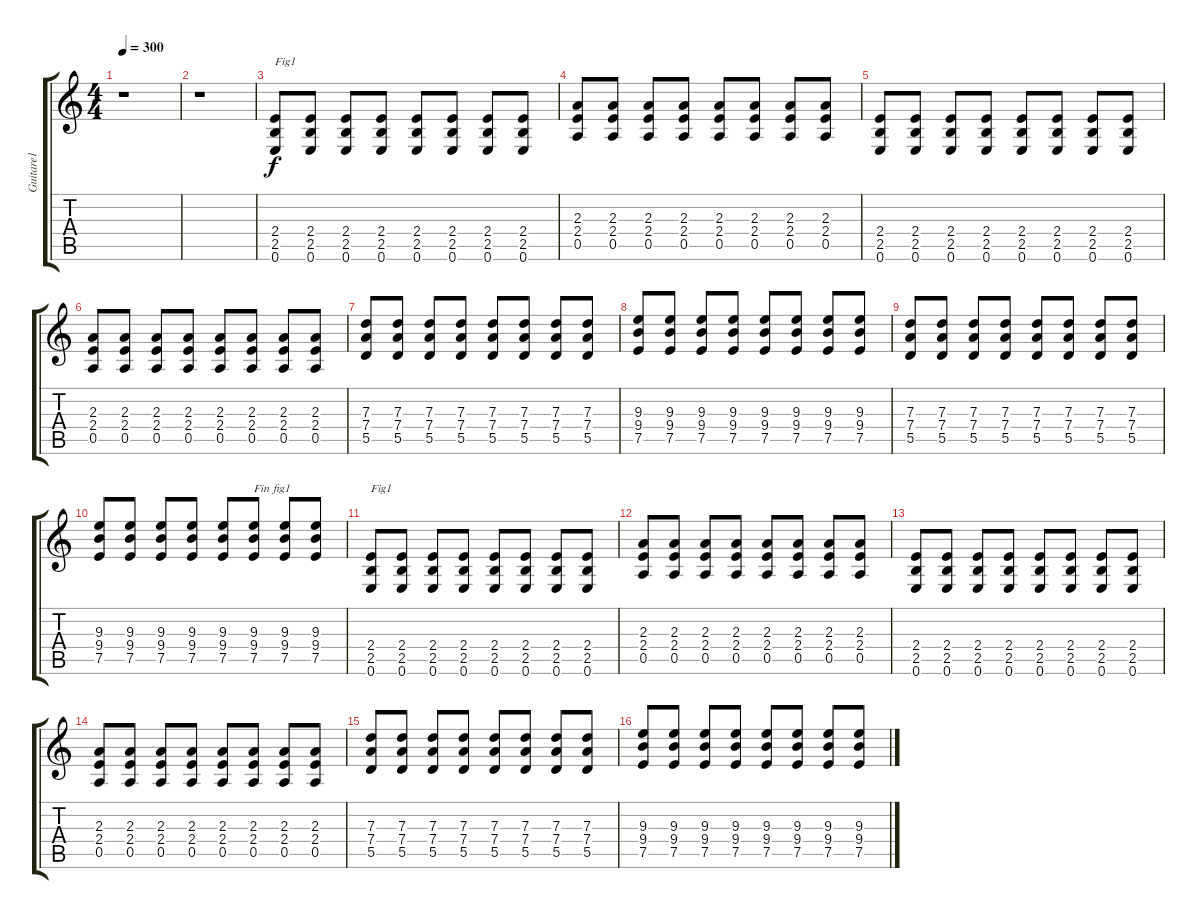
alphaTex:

\track ("Guitare1" "Guitare1") {instrument distortionguitar}
\staff {score tabs}
\tuning (E4 B3 G3 D3 A2 E2) {hide}
\ts (4 4)
\tempo 300
\clef g2
\ks c
r.1{dy f instrument distortionguitar} |
r.1 |
(2.4 2.5 0.6).8{txt "Fig1"} (2.4 2.5 0.6).8 (2.4 2.5 0.6).8 (2.4 2.5 0.6).8 (2.4 2.5 0.6).8 (2.4 2.5 0.6).8 (2.4 2.5 0.6).8 (2.4 2.5 0.6).8 |
(2.3 2.4 0.5).8 (2.3 2.4 0.5).8 (2.3 2.4 0.5).8 (2.3 2.4 0.5).8 (2.3 2.4 0.5).8 (2.3 2.4 0.5).8 (2.3 2.4 0.5).8 (2.3 2.4 0.5).8 |
(2.4 2.5 0.6).8 (2.4 2.5 0.6).8 (2.4 2.5 0.6).8 (2.4 2.5 0.6).8 (2.4 2.5 0.6).8 (2.4 2.5 0.6).8 (2.4 2.5 0.6).8 (2.4 2.5 0.6).8 |
(2.3 2.4 0.5).8 (2.3 2.4 0.5).8 (2.3 2.4 0.5).8 (2.3 2.4 0.5).8 (2.3 2.4 0.5).8 (2.3 2.4 0.5).8 (2.3 2.4 0.5).8 (2.3 2.4 0.5).8 |
(7.3 7.4 5.5).8 (7.3 7.4 5.5).8 (7.3 7.4 5.5).8 (7.3 7.4 5.5).8 (7.3 7.4 5.5).8 (7.3 7.4 5.5).8 (7.3 7.4 5.5).8 (7.3 7.4 5.5).8 |
(9.3 9.4 7.5).8 (9.3 9.4 7.5).8 (9.3 9.4 7.5).8 (9.3 9.4 7.5).8 (9.3 9.4 7.5).8 (9.3 9.4 7.5).8 (9.3 9.4 7.5).8 (9.3 9.4 7.5).8 |
(7.3 7.4 5.5).8 (7.3 7.4 5.5).8 (7.3 7.4 5.5).8 (7.3 7.4 5.5).8 (7.3 7.4 5.5).8 (7.3 7.4 5.5).8 (7.3 7.4 5.5).8 (7.3 7.4 5.5).8 |
(9.3 9.4 7.5).8 (9.3 9.4 7.5).8 (9.3 9.4 7.5).8 (9.3 9.4 7.5).8 (9.3 9.4 7.5).8 (9.3 9.4 7.5).8{txt "Fin fig1"} (9.3 9.4 7.5).8 (9.3 9.4 7.5).8 |
(2.4 2.5 0.6).8{txt "Fig1"} (2.4 2.5 0.6).8 (2.4 2.5 0.6).8 (2.4 2.5 0.6).8 (2.4 2.5 0.6).8 (2.4 2.5 0.6).8 (2.4 2.5 0.6).8 (2.4 2.5 0.6).8 |
(2.3 2.4 0.5).8 (2.3 2.4 0.5).8 (2.3 2.4 0.5).8 (2.3 2.4 0.5).8 (2.3 2.4 0.5).8 (2.3 2.4 0.5).8 (2.3 2.4 0.5).8 (2.3 2.4 0.5).8 |
(2.4 2.5 0.6).8 (2.4 2.5 0.6).8 (2.4 2.5 0.6).8 (2.4 2.5 0.6).8 (2.4 2.5 0.6).8 (2.4 2.5 0.6).8 (2.4 2.5 0.6).8 (2.4 2.5 0.6).8 |
(2.3 2.4 0.5).8 (2.3 2.4 0.5).8 (2.3 2.4 0.5).8 (2.3 2.4 0.5).8 (2.3 2.4 0.5).8 (2.3 2.4 0.5).8 (2.3 2.4 0.5).8 (2.3 2.4 0.5).8 |
(7.3 7.4 5.5).8 (7.3 7.4 5.5).8 (7.3 7.4 5.5).8 (7.3 7.4 5.5).8 (7.3 7.4 5.5).8 (7.3 7.4 5.5).8 (7.3 7.4 5.5).8 (7.3 7.4 5.5).8 |
(9.3 9.4 7.5).8 (9.3 9.4 7.5).8 (9.3 9.4 7.5).8 (9.3 9.4 7.5).8 (9.3 9.4 7.5).8 (9.3 9.4 7.5).8 (9.3 9.4 7.5).8 (9.3 9.4 7.5).8
